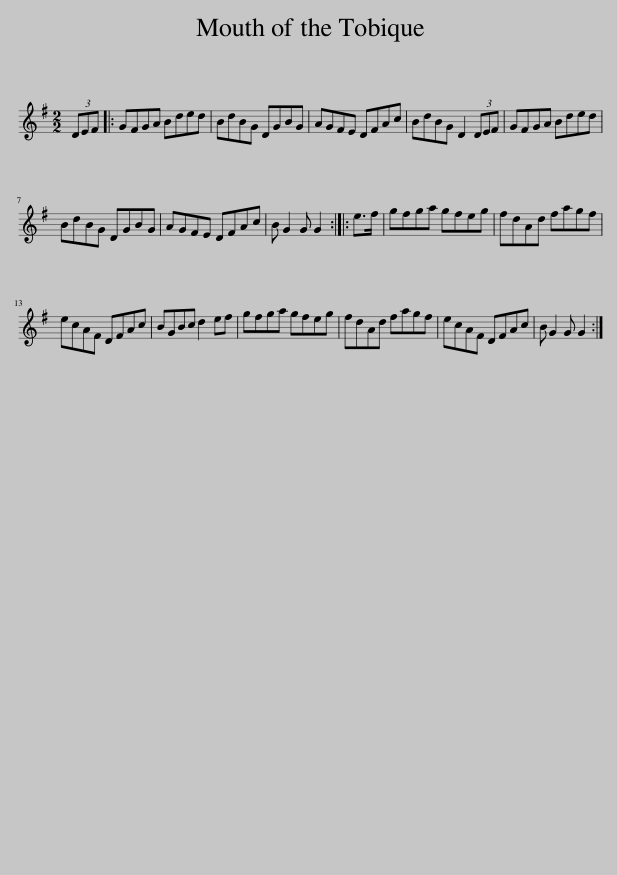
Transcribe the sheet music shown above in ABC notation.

X:1
L:1/8
M:2/2
I:linebreak $
K:G
V:1 treble
V:1
 (3DEF |: GFGA Bded | BdBG DGBG | AGFE DFAc | BdBG D2 (3DEF | %5
 GFGA Bded |$ BdBG DGBG | AGFE DFAc | B G2 G G2 :: e>f | %10
 gfga gfeg | fdAd fagf |$ ecAF DFAc | BGBc d2 ef | gfga gfeg | %15
 fdAd fagf | ecAF DFAc | B G2 G G2 :| %18
